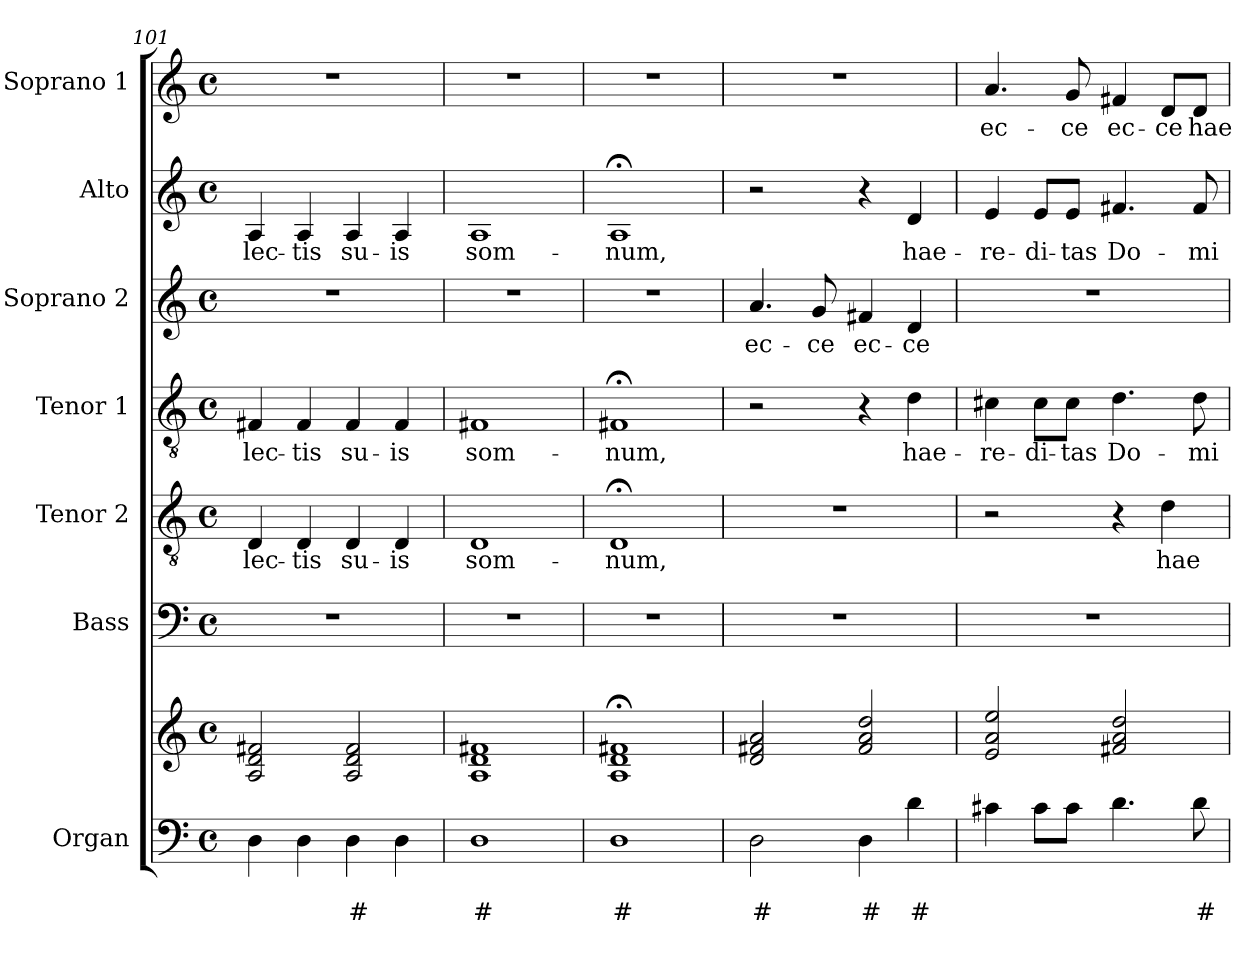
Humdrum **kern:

**kern	**text	**text	**kern	**kern	**kern	**text	**kern	**text	**kern	**text	**kern	**text	**kern	**text
*part7	*part7	*part7	*part7	*part6	*part5	*part5	*part4	*part4	*part3	*part3	*part2	*part2	*part1	*part1
*staff8	*staff8	*staff8	*staff7	*staff6	*staff5	*staff5	*staff4	*staff4	*staff3	*staff3	*staff2	*staff2	*staff1	*staff1
*I"Organ	*	*	*	*I"Bass	*I"Tenor 2	*	*I"Tenor 1	*	*I"Soprano 2	*	*I"Alto	*	*I"Soprano 1	*
*I'Org.	*	*	*	*I'B	*I'T 2	*	*I'T 1	*	*I'S 2	*	*I'A	*	*I'S 1	*
*clefF4	*	*	*clefG2	*clefF4	*clefGv2	*	*clefGv2	*	*clefG2	*	*clefG2	*	*clefG2	*
*k[]	*	*	*k[]	*k[]	*k[]	*	*k[]	*	*k[]	*	*k[]	*	*k[]	*
*C:	*	*	*C:	*C:	*C:	*	*C:	*	*C:	*	*C:	*	*C:	*
*M4/4	*	*	*M4/4	*M4/4	*M4/4	*	*M4/4	*	*M4/4	*	*M4/4	*	*M4/4	*
*met(c)	*	*	*met(c)	*met(c)	*met(c)	*	*met(c)	*	*met(c)	*	*met(c)	*	*met(c)	*
=101	=101	=101	=101	=101	=101	=101	=101	=101	=101	=101	=101	=101	=101	=101
!	!	!	!	!	!	!LO:LY:b	!	!LO:LY:b	!	!	!	!LO:LY:b	!	!
4D\	.	.	2A!/ 2d!/ 2f#X!/	1r	4D/	-lec-	4F#X/	-lec-	1r	.	4A/	-lec-	1r	.
!	!	!	!	!	!	!LO:LY:b	!	!LO:LY:b	!	!	!	!LO:LY:b	!	!
4D\	.	.	.	.	4D/	-tis	4F#/	-tis	.	.	4A/	-tis	.	.
!	!	!LO:LY:b	!	!	!	!LO:LY:b	!	!LO:LY:b	!	!	!	!LO:LY:b	!	!
4D\	.	#	2A!/ 2d!/ 2f#!/	.	4D/	su-	4F#/	su-	.	.	4A/	su-	.	.
!	!	!	!	!	!	!LO:LY:b	!	!LO:LY:b	!	!	!	!LO:LY:b	!	!
4D\	.	.	.	.	4D/	-is	4F#/	-is	.	.	4A/	-is	.	.
=102	=102	=102	=102	=102	=102	=102	=102	=102	=102	=102	=102	=102	=102	=102
!	!	!LO:LY:b	!	!	!	!LO:LY:b	!	!LO:LY:b	!	!	!	!LO:LY:b	!	!
1D	.	#	1A! 1d! 1f#X!	1r	1D	som-	1F#X	som-	1r	.	1A	som-	1r	.
=103	=103	=103	=103	=103	=103	=103	=103	=103	=103	=103	=103	=103	=103	=103
!	!	!LO:LY:b	!	!	!	!LO:LY:b	!	!LO:LY:b	!	!	!	!LO:LY:b	!	!
1D	.	#	1A!;< 1d!;< 1f#X!;<	1r	1D;<	-num,	1F#X;<	-num,	1r	.	1A;<	-num,	1r	.
=104	=104	=104	=104	=104	=104	=104	=104	=104	=104	=104	=104	=104	=104	=104
!	!	!LO:LY:b	!	!	!	!	!	!	!	!LO:LY:b	!	!	!	!
2D\	.	#	2d!/ 2f#X!/ 2a!/	1r	1r	.	2r	.	4.a/	ec-	2r	.	1r	.
!	!	!	!	!	!	!	!	!	!	!LO:LY:b	!	!	!	!
.	.	.	.	.	.	.	.	.	8g/	-ce	.	.	.	.
!	!	!LO:LY:b	!	!	!	!	!	!	!	!LO:LY:b	!	!	!	!
4D\	.	#	2f#!/ 2a!/ 2dd!/	.	.	.	4r	.	4f#X/	ec-	4r	.	.	.
!	!	!LO:LY:b	!	!	!	!	!	!LO:LY:b	!	!LO:LY:b	!	!LO:LY:b	!	!
4d\	.	#	.	.	.	.	4d\	hae-	4d/	-ce	4d/	hae-	.	.
=105	=105	=105	=105	=105	=105	=105	=105	=105	=105	=105	=105	=105	=105	=105
!	!	!	!	!	!	!	!	!LO:LY:b	!	!	!	!LO:LY:b	!	!LO:LY:b
4c#X\	.	.	2e!/ 2a!/ 2ee!/	1r	2r	.	4c#X\	-re-	1r	.	4e/	-re-	4.a/	ec-
!	!	!	!	!	!	!	!	!LO:LY:b	!	!	!	!LO:LY:b	!	!
8c#\L	.	.	.	.	.	.	8c#\L	-di-	.	.	8e/L	-di-	.	.
!	!	!	!	!	!	!	!	!LO:LY:b	!	!	!	!LO:LY:b	!	!LO:LY:b
8c#\J	.	.	.	.	.	.	8c#\J	-tas	.	.	8e/J	-tas	8g/	-ce
!	!	!	!	!	!	!	!	!LO:LY:b	!	!	!	!LO:LY:b	!	!LO:LY:b
4.d\	.	.	2f#X!/ 2a!/ 2dd!/	.	4r	.	4.d\	Do-	.	.	4.f#X/	Do-	4f#X/	ec-
!	!	!	!	!	!	!LO:LY:b	!	!	!	!	!	!	!	!LO:LY:b
.	.	.	.	.	4d\	hae-	.	.	.	.	.	.	8d/L	-ce
!	!	!LO:LY:b	!	!	!	!	!	!LO:LY:b	!	!	!	!LO:LY:b	!	!LO:LY:b
8d\	.	#	.	.	.	.	8d\	-mi-	.	.	8f#/	-mi-	8d/J	hae-
=	=	=	=	=	=	=	=	=	=	=	=	=	=	=
*-	*-	*-	*-	*-	*-	*-	*-	*-	*-	*-	*-	*-	*-	*-
